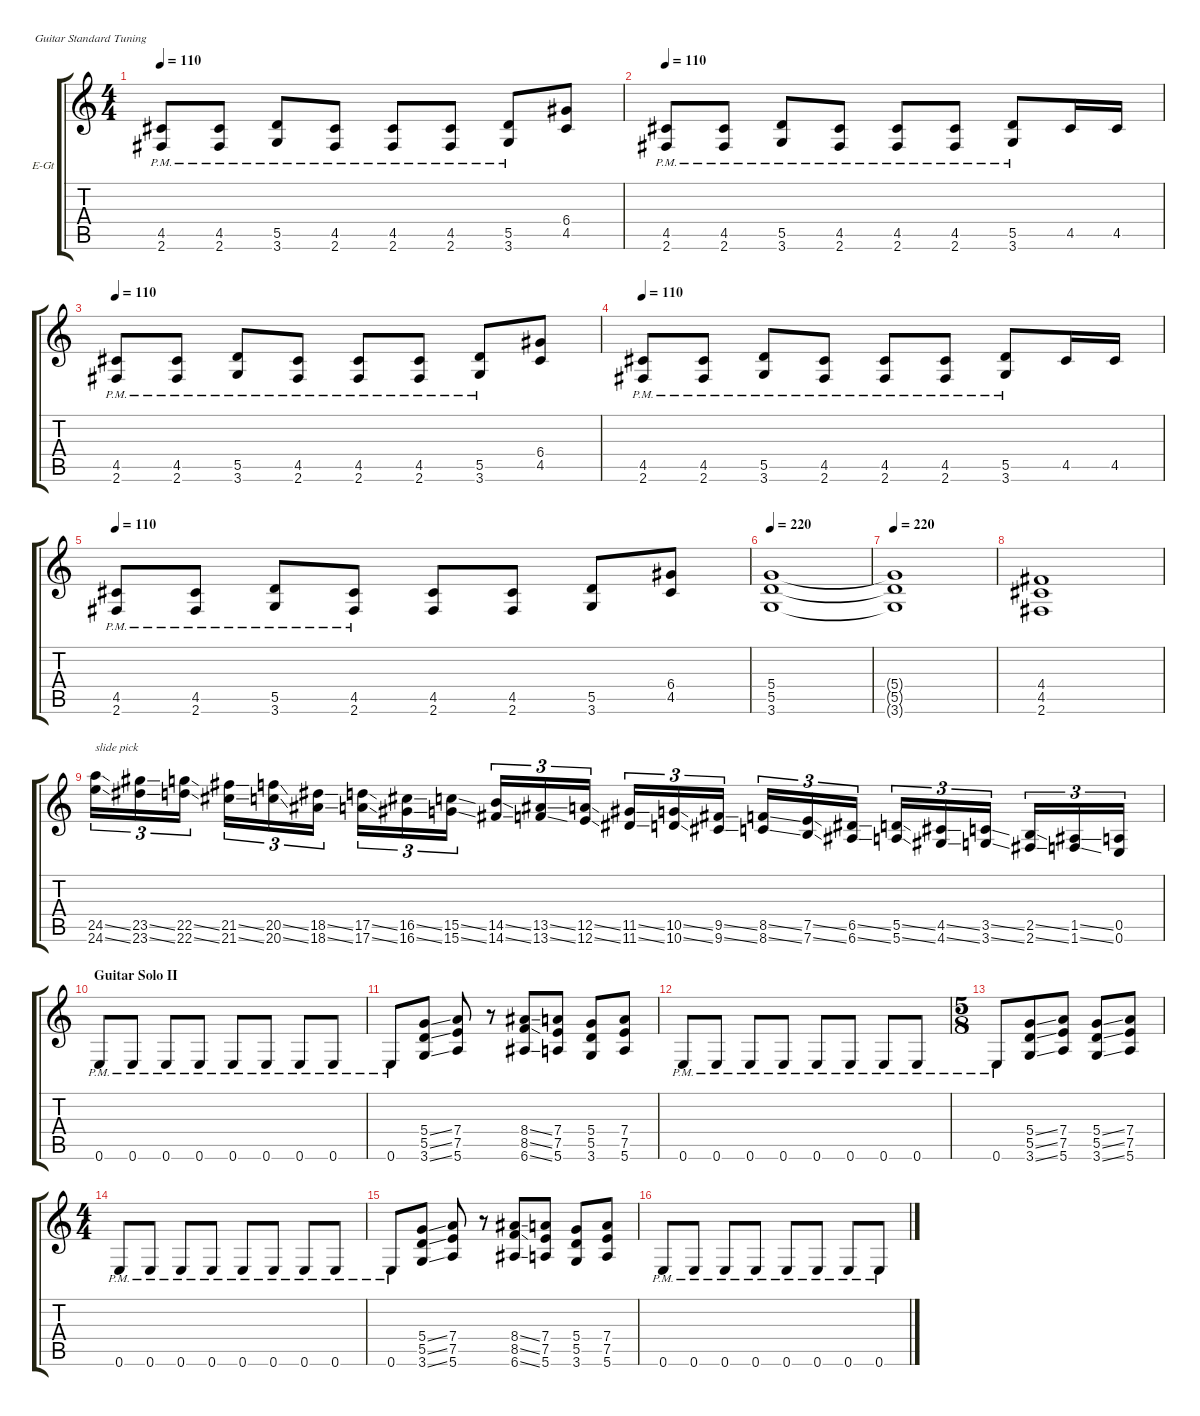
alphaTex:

\hideDynamics
\bracketExtendMode groupsimilarinstruments
\firstSystemTrackNameOrientation horizontal
\otherSystemsTrackNameOrientation horizontal
\track ("James Hetfield" "E-Gt") {multiBarRest instrument distortionguitar}
\staff {score tabs}
\tuning (E4 B3 G3 D3 A2 E2)
\ts (4 4)
\tempo 110
\clef g2
\ks c
(4.5{pm} 2.6{pm}).8{dy fff} (4.5{pm} 2.6{pm}).8 (5.5{pm} 3.6{pm}).8 (4.5{pm} 2.6{pm}).8 (4.5{pm} 2.6{pm}).8 (4.5{pm} 2.6{pm}).8 (5.5{pm} 3.6{pm}).8 (6.4 4.5).8 |
\tempo 110
(4.5{pm} 2.6{pm}).8 (4.5{pm} 2.6{pm}).8 (5.5{pm} 3.6{pm}).8{dy f} (4.5{pm} 2.6{pm}).8{dy fff} (4.5{pm} 2.6{pm}).8 (4.5{pm} 2.6{pm}).8 (5.5{pm} 3.6{pm}).8{dy f} 4.5.16{dy fff} 4.5.16 |
\tempo 110
(4.5{pm} 2.6{pm}).8 (4.5{pm} 2.6{pm}).8 (5.5{pm} 3.6{pm}).8 (4.5{pm} 2.6{pm}).8 (4.5{pm} 2.6{pm}).8 (4.5{pm} 2.6{pm}).8 (5.5{pm} 3.6{pm}).8 (6.4 4.5).8 |
\tempo 110
(4.5{pm} 2.6{pm}).8 (4.5{pm} 2.6{pm}).8 (5.5{pm} 3.6{pm}).8{dy f} (4.5{pm} 2.6{pm}).8{dy fff} (4.5{pm} 2.6{pm}).8 (4.5{pm} 2.6{pm}).8 (5.5{pm} 3.6{pm}).8{dy f} 4.5.16{dy fff} 4.5.16 |
\tempo 110
(4.5{pm} 2.6{pm}).8 (4.5{pm} 2.6{pm}).8 (5.5{pm} 3.6{pm}).8 (4.5{pm} 2.6{pm}).8 (4.5 2.6).8 (4.5 2.6).8 (5.5 3.6).8 (6.4 4.5).8 |
\tempo 220
(5.4 5.5 3.6).1 |
\tempo 220
(5.4{t} 5.5{t} 3.6{t}).1{dy f} |
(4.4 4.5 2.6).1 |
(24.5{ss} 24.6{ss}).16{tu (3 2) txt "slide pick"} (23.5{ss} 23.6{ss}).16{tu (3 2)} (22.5{ss} 22.6{ss}).16{tu (3 2)} (21.5{ss} 21.6{ss}).16{tu (3 2)} (20.5{ss} 20.6{ss}).16{tu (3 2)} (18.5{ss} 18.6{ss}).16{tu (3 2)} (17.5{ss} 17.6{ss}).16{tu (3 2)} (16.5{ss} 16.6{ss}).16{tu (3 2)} (15.5{ss} 15.6{ss}).16{tu (3 2)} (14.5{ss} 14.6{ss}).16{tu (3 2)} (13.5{ss} 13.6{ss}).16{tu (3 2)} (12.5{ss} 12.6{ss}).16{tu (3 2)} (11.5{ss} 11.6{ss}).16{tu (3 2)} (10.5{ss} 10.6{ss}).16{tu (3 2)} (9.5{ss} 9.6{ss}).16{tu (3 2)} (8.5{ss} 8.6{ss}).16{tu (3 2)} (7.5{ss} 7.6{ss}).16{tu (3 2)} (6.5{ss} 6.6{ss}).16{tu (3 2)} (5.5{ss} 5.6{ss}).16{tu (3 2)} (4.5{ss} 4.6{ss}).16{tu (3 2)} (3.5{ss} 3.6{ss}).16{tu (3 2)} (2.5{ss} 2.6{ss}).16{tu (3 2)} (1.5{ss} 1.6{ss}).16{tu (3 2)} (0.5 0.6).16{tu (3 2)} |
\section ("" "Guitar Solo II")
0.6{pm}.8{dy fff} 0.6{pm}.8 0.6{pm}.8 0.6{pm}.8 0.6{pm}.8 0.6{pm}.8 0.6{pm}.8 0.6{pm}.8 |
0.6{pm}.8 (5.4{ss} 5.5{ss} 3.6{ss}).8{dy f} (7.4 7.5 5.6).8 r.8 (8.4{ss} 8.5{ss} 6.6{ss}).8 (7.4 7.5 5.6).8 (5.4 5.5 3.6).8 (7.4 7.5 5.6).8 |
0.6{pm}.8{dy fff} 0.6{pm}.8 0.6{pm}.8 0.6{pm}.8 0.6{pm}.8 0.6{pm}.8 0.6{pm}.8 0.6{pm}.8 |
\ts (5 8)
0.6{pm}.8 (5.4{ss} 5.5{ss} 3.6{ss}).8{dy f} (7.4 7.5 5.6).8 (5.4{ss} 5.5{ss} 3.6{ss}).8 (7.4 7.5 5.6).8 |
\ts (4 4)
0.6{pm}.8{dy fff} 0.6{pm}.8 0.6{pm}.8 0.6{pm}.8 0.6{pm}.8 0.6{pm}.8 0.6{pm}.8 0.6{pm}.8 |
0.6{pm}.8 (5.4{ss} 5.5{ss} 3.6{ss}).8{dy f} (7.4 7.5 5.6).8 r.8 (8.4{ss} 8.5{ss} 6.6{ss}).8 (7.4 7.5 5.6).8 (5.4 5.5 3.6).8 (7.4 7.5 5.6).8 |
0.6{pm}.8{dy fff} 0.6{pm}.8 0.6{pm}.8 0.6{pm}.8 0.6{pm}.8 0.6{pm}.8 0.6{pm}.8 0.6{pm}.8
